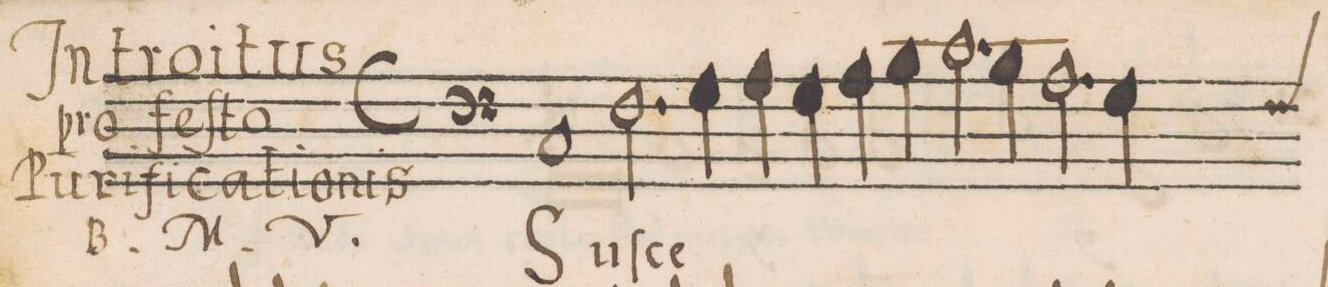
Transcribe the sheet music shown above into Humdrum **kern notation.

**kern	**text
*I"BASSVS	*
*clefF4	*
*k[]	*
*met(C)	*
*M2/1	*
1C/	Su-
2.F\	-ſce-
4G\	.
=2-	=2-
4A\	.
4G\	.
4A\	.
4B\	.
2.c\	.
4B\	.
=3-	=3-
2.A\	.
*custos:F	*
4G\	.
*-	*-
